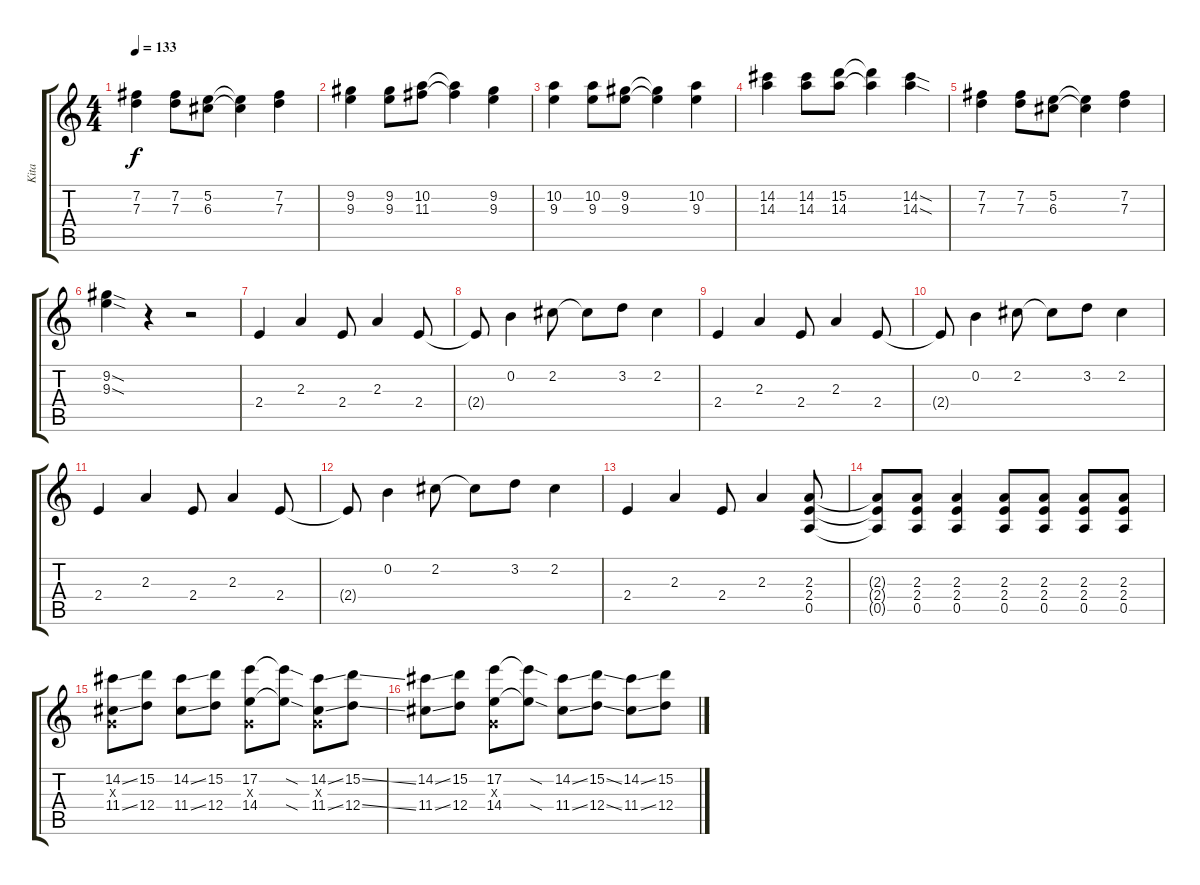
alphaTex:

\track ("Kita" "Kita") {instrument overdrivenguitar}
\staff {score tabs}
\tuning (E4 B3 G3 D3 A2 E2) {hide}
\ts (4 4)
\tempo 133
\clef g2
\ks c
(7.2 7.3).4{dy f} (7.2 7.3).8 (5.2 6.3).8 (5.2{t} 6.3{t}).4 (7.2 7.3).4 |
(9.2 9.3).4 (9.2 9.3).8 (10.2 11.3).8 (10.2{t} 11.3{t}).4 (9.2 9.3).4 |
(10.2 9.3).4 (10.2 9.3).8 (9.2 9.3).8 (9.2{t} 9.3{t}).4 (10.2 9.3).4 |
(14.2 14.3).4 (14.2 14.3).8 (15.2 14.3).8 (15.2{t} 14.3{t}).4 (14.2{sod} 14.3{sod}).4 |
(7.2 7.3).4 (7.2 7.3).8 (5.2 6.3).8 (5.2{t} 6.3{t}).4 (7.2 7.3).4 |
(9.2{sod} 9.3{sod}).4 r.4 r.2 |
2.4.4{instrument electricguitarclean} 2.3.4 2.4.8 2.3.4 2.4.8 |
2.4{t}.8 0.2.4 2.2.8 2.2{t}.8 3.2.8 2.2.4 |
2.4.4 2.3.4 2.4.8 2.3.4 2.4.8 |
2.4{t}.8 0.2.4 2.2.8 2.2{t}.8 3.2.8 2.2.4 |
2.4.4 2.3.4 2.4.8 2.3.4 2.4.8 |
2.4{t}.8 0.2.4 2.2.8 2.2{t}.8 3.2.8 2.2.4 |
2.4.4 2.3.4 2.4.8 2.3.4 (2.3 2.4 0.5).8{instrument overdrivenguitar} |
(2.3{t} 2.4{t} 0.5{t}).8 (2.3 2.4 0.5).8 (2.3 2.4 0.5).4 (2.3 2.4 0.5).8 (2.3 2.4 0.5).8 (2.3 2.4 0.5).8 (2.3 2.4 0.5).8 |
(14.2{ss} 0.3{x} 11.4{ss}).8 (15.2 12.4).8 (14.2{ss} 11.4{ss}).8 (15.2 12.4).8 (17.2 0.3{x} 14.4).8 (17.2{sod t} 14.4{sod t}).8 (14.2{ss} 0.3{x} 11.4{ss}).8 (15.2{ss} 12.4{ss}).8 |
(14.2{ss} 11.4{ss}).8 (15.2 12.4).8 (17.2 0.3{x} 14.4).8 (17.2{sod t} 14.4{sod t}).8 (14.2{ss} 11.4{ss}).8 (15.2{ss} 12.4{ss}).8 (14.2{ss} 11.4{ss}).8 (15.2 12.4).8
